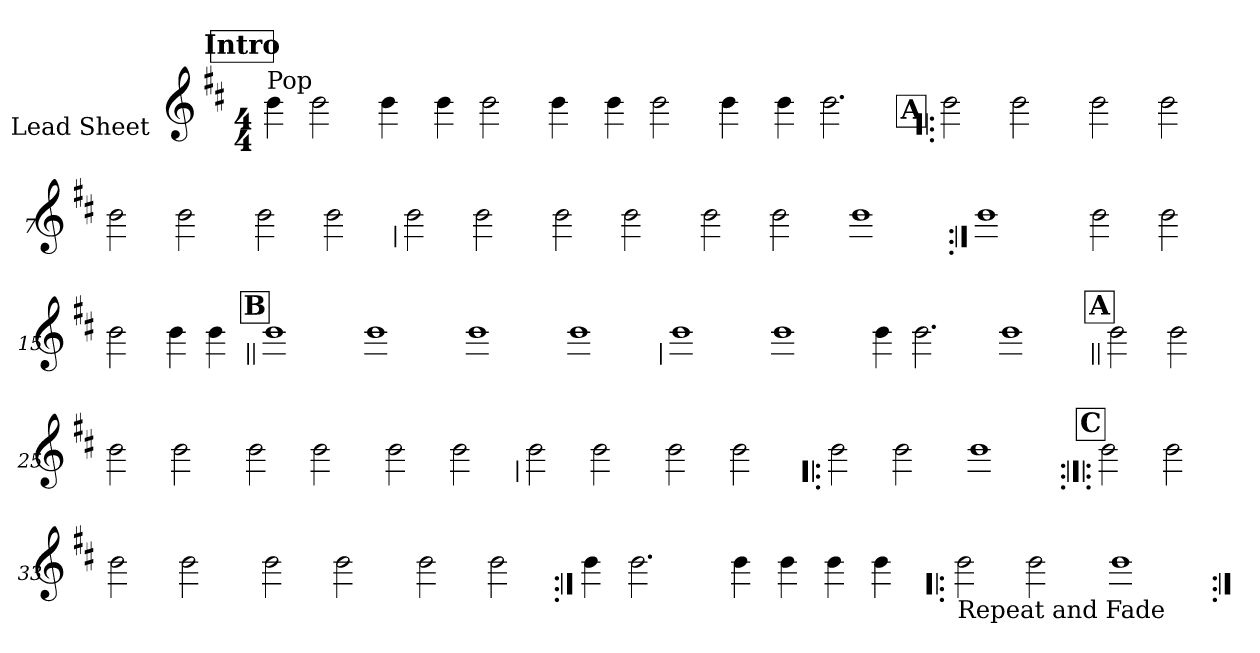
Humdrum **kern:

**kern
*part1
*staff1
*I"Lead Sheet
*stria0
*clefG2
*k[f#c#]
*D:
*M4/4
*MM117
!!LO:REH:place=s1:a:t=Intro
=1||
!LO:TX:a:t=Pop
4b
2b
4b
=2-
4b
2b
4b
=3-
4b
2b
4b
=4-
4b
2.b
!!LO:LB:g=z
!!LO:REH:place=s1:a:t=A
=5!|:
2b
2b
=6-
2b
2b
=7-
2b
2b
=8-
2b
2b
!!LO:LB:g=z
=9
2b
2b
=10-
2b
2b
=11-
2b
2b
=12-
1b
!!LO:LB:g=z
=13:|!
1b
=14-
2b
2b
=15-
2b
4b
4b
!!LO:LB:g=z
!!LO:REH:place=s1:a:t=B
=16||
1b
=17-
1b
=18-
1b
=19-
1b
!!LO:LB:g=z
=20
1b
=21-
1b
=22-
4b
2.b
=23-
1b
!!LO:LB:g=z
!!LO:REH:place=s1:a:t=A
=24||
2b
2b
=25-
2b
2b
=26-
2b
2b
=27-
2b
2b
!!LO:LB:g=z
=28
2b
2b
=29-
2b
2b
=30!|:
2b
2b
=31-
1b
!!LO:LB:g=z
!!LO:REH:place=s1:a:t=C
=32:|!|:
2b
2b
=33-
2b
2b
=34-
2b
2b
=35-
2b
2b
!!LO:LB:g=z
=36:|!
4b
2.b
=37-
4b
4b
4b
4b
!!LO:LB:g=z
=38!|:
!LO:TX:b:t=Repeat and Fade
2b
2b
=39-
1b
=:|!
*-
